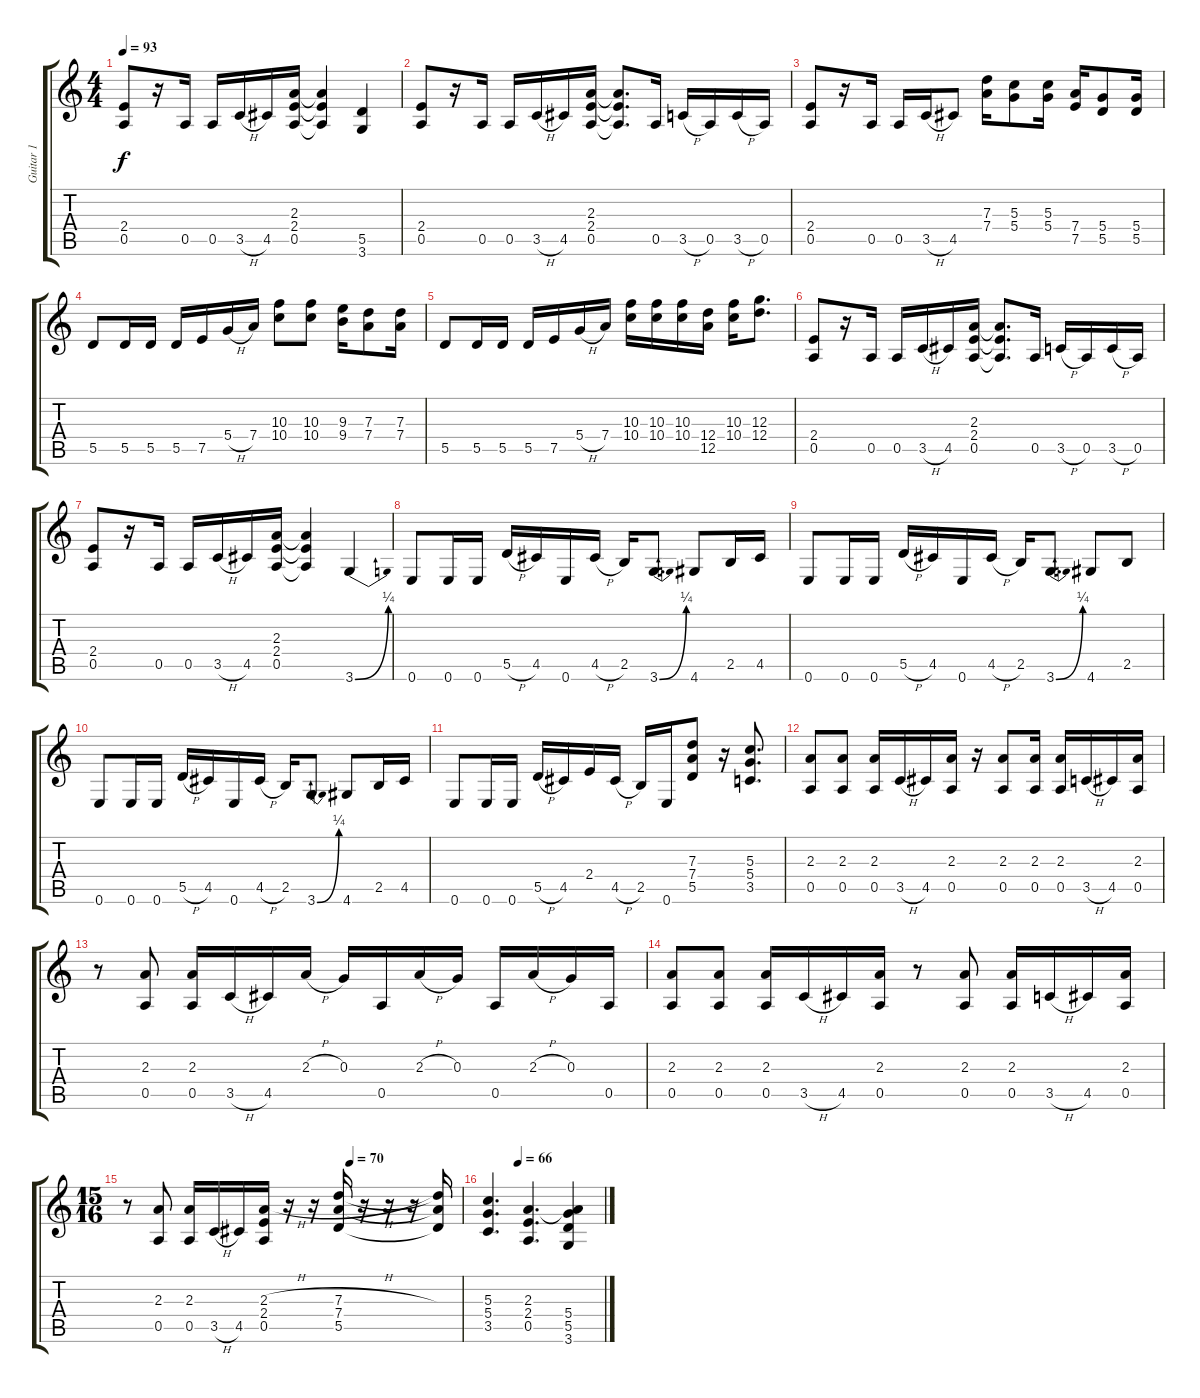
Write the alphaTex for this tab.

\track ("Guitar 1" "Guitar 1") {instrument overdrivenguitar}
\staff {score tabs}
\tuning (E4 B3 G3 D3 A2 E2) {hide}
\ts (4 4)
\tempo 93
\clef g2
\ks c
(2.4 0.5).8{dy f} r.16 0.5.16 0.5.16 3.5{h}.16 4.5.16 (2.3 2.4 0.5).16 (2.3{t} 2.4{t} 0.5{t}).4 (5.5 3.6).4 |
(2.4 0.5).8 r.16 0.5.16 0.5.16 3.5{h}.16 4.5.16 (2.3 2.4 0.5).16 (2.3{t} 2.4{t} 0.5{t}).8{d} 0.5.16 3.5{h}.16 0.5.16 3.5{h}.16 0.5.16 |
(2.4 0.5).8 r.16 0.5.16 0.5.16 3.5{h}.16 4.5.8 (7.3 7.4).16 (5.3 5.4).8 (5.3 5.4).16 (7.4 7.5).16 (5.4 5.5).8 (5.4 5.5).16 |
5.5.8 5.5.16 5.5.16 5.5.16 7.5.16 5.4{h}.16 7.4.16 (10.3 10.4).8 (10.3 10.4).8 (9.3 9.4).16 (7.3 7.4).8 (7.3 7.4).16 |
5.5.8 5.5.16 5.5.16 5.5.16 7.5.16 5.4{h}.16 7.4.16 (10.3 10.4).16 (10.3 10.4).16 (10.3 10.4).16 (12.4 12.5).16 (10.3 10.4).16 (12.3 12.4).8{d} |
(2.4 0.5).8 r.16 0.5.16 0.5.16 3.5{h}.16 4.5.16 (2.3 2.4 0.5).16 (2.3{t} 2.4{t} 0.5{t}).8{d} 0.5.16 3.5{h}.16 0.5.16 3.5{h}.16 0.5.16 |
(2.4 0.5).8 r.16 0.5.16 0.5.16 3.5{h}.16 4.5.16 (2.3 2.4 0.5).16 (2.3{t} 2.4{t} 0.5{t}).4 3.6{be (bend 0 0 60 1)}.4 |
0.6.8 0.6.16 0.6.16 5.5{h}.16 4.5.16 0.6.16 4.5{h}.16 2.5.16 3.6{be (bend 0 0 60 1)}.8{d} 4.6.8 2.5.16 4.5.16 |
0.6.8 0.6.16 0.6.16 5.5{h}.16 4.5.16 0.6.16 4.5{h}.16 2.5.16 3.6{be (bend 0 0 60 1)}.8{d} 4.6.8 2.5.8 |
0.6.8 0.6.16 0.6.16 5.5{h}.16 4.5.16 0.6.16 4.5{h}.16 2.5.16 3.6{be (bend 0 0 60 1)}.8{d} 4.6.8 2.5.16 4.5.16 |
0.6.8 0.6.16 0.6.16 5.5{h}.16 4.5.16 2.4.16 4.5{h}.16 2.5.16 0.6.16 (7.3 7.4 5.5).8 r.16 (5.3 5.4 3.5).8{d} |
(2.3 0.5).8 (2.3 0.5).8 (2.3 0.5).16 3.5{h}.16 4.5.16 (2.3 0.5).16 r.16 (2.3 0.5).8 (2.3 0.5).16 (2.3 0.5).16 3.5{h}.16 4.5.16 (2.3 0.5).16 |
r.8 (2.3 0.5).8 (2.3 0.5).16 3.5{h}.16 4.5.16 2.3{h}.16 0.3.16 0.5.16 2.3{h}.16 0.3.16 0.5.16 2.3{h}.16 0.3.16 0.5.16 |
(2.3 0.5).8 (2.3 0.5).8 (2.3 0.5).16 3.5{h}.16 4.5.16 (2.3 0.5).16 r.8 (2.3 0.5).8 (2.3 0.5).16 3.5{h}.16 4.5.16 (2.3 0.5).16 |
\ts (15 16)
\tempo (78 0.6666666666666666)
\tempo (70 0.6666666666666666)
r.8 (2.3 0.5).8 (2.3 0.5).16 3.5{h}.16 4.5.16 (2.3{h} 2.4 0.5).16 r.16 r.16 (7.3{h} 7.4 5.5).16 r.16 r.16 r.16 (7.3{t} 7.4{t} 5.5{t}).16 |
\tempo (66 0.26666666666666666)
(5.3 5.4 3.5).4{d} (2.3 2.4 0.5).4{d} (2.3{t} 5.4 5.5 3.6).4
